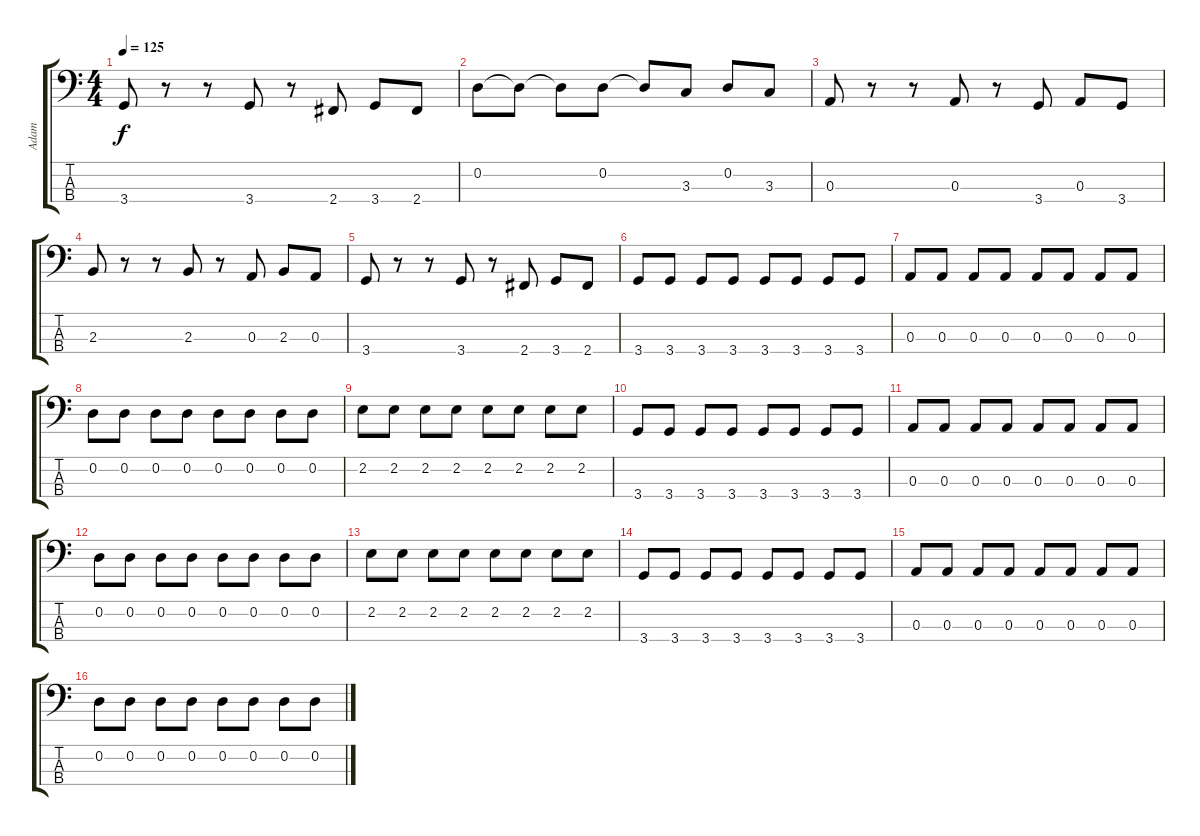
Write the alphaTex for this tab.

\track ("Adam" "Adam") {instrument electricbassfinger}
\staff {score tabs}
\tuning (G2 D2 A1 E1) {hide}
\ts (4 4)
\tempo 125
\clef f4
\ks c
3.4.8{dy f} r.8 r.8 3.4.8 r.8 2.4.8 3.4.8 2.4.8 |
0.2.8 0.2{t}.8 0.2{t}.8 0.2.8 0.2{t}.8 3.3.8 0.2.8 3.3.8 |
0.3.8 r.8 r.8 0.3.8 r.8 3.4.8 0.3.8 3.4.8 |
2.3.8 r.8 r.8 2.3.8 r.8 0.3.8 2.3.8 0.3.8 |
3.4.8 r.8 r.8 3.4.8 r.8 2.4.8 3.4.8 2.4.8 |
3.4.8 3.4.8 3.4.8 3.4.8 3.4.8 3.4.8 3.4.8 3.4.8 |
0.3.8 0.3.8 0.3.8 0.3.8 0.3.8 0.3.8 0.3.8 0.3.8 |
0.2.8 0.2.8 0.2.8 0.2.8 0.2.8 0.2.8 0.2.8 0.2.8 |
2.2.8 2.2.8 2.2.8 2.2.8 2.2.8 2.2.8 2.2.8 2.2.8 |
3.4.8 3.4.8 3.4.8 3.4.8 3.4.8 3.4.8 3.4.8 3.4.8 |
0.3.8 0.3.8 0.3.8 0.3.8 0.3.8 0.3.8 0.3.8 0.3.8 |
0.2.8 0.2.8 0.2.8 0.2.8 0.2.8 0.2.8 0.2.8 0.2.8 |
2.2.8 2.2.8 2.2.8 2.2.8 2.2.8 2.2.8 2.2.8 2.2.8 |
3.4.8 3.4.8 3.4.8 3.4.8 3.4.8 3.4.8 3.4.8 3.4.8 |
0.3.8 0.3.8 0.3.8 0.3.8 0.3.8 0.3.8 0.3.8 0.3.8 |
0.2.8 0.2.8 0.2.8 0.2.8 0.2.8 0.2.8 0.2.8 0.2.8
